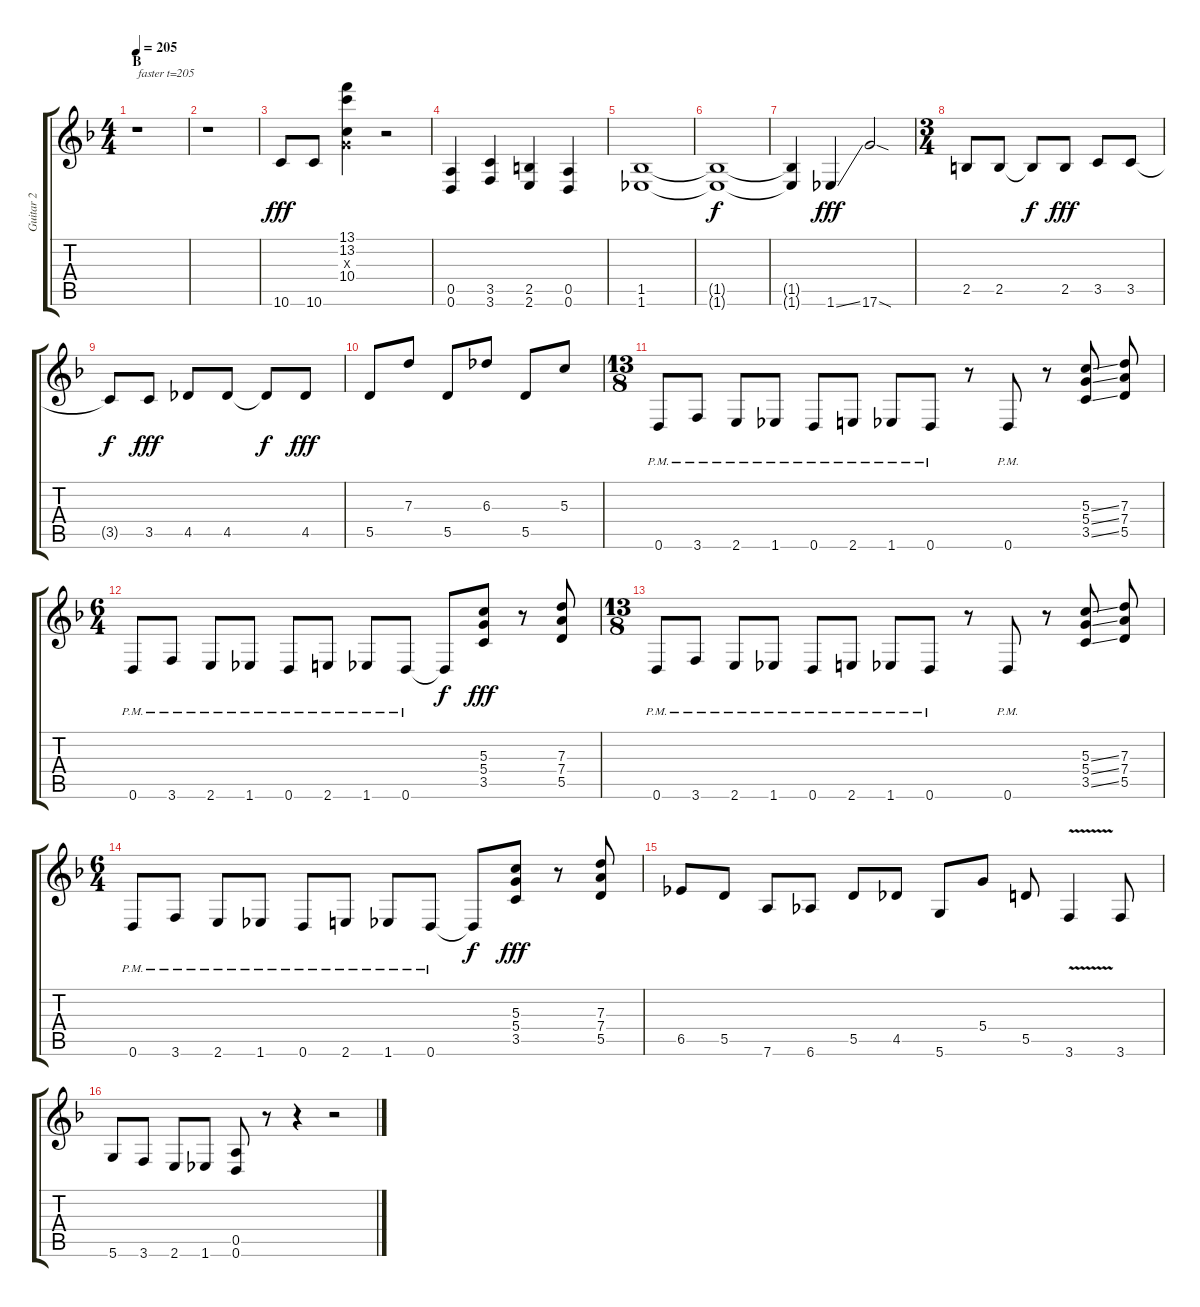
\track ("Guitar 2" "Guitar 2") {instrument distortionguitar}
\staff {score tabs}
\tuning (E4 B3 G3 D3 A2 D2) {hide}
\ts (4 4)
\section ("" "B")
\tempo 205
\clef g2
\ks f
r.1{txt "faster t=205" dy fff} |
r.1 |
10.6.8 10.6.8 (13.1 13.2 0.3{x} 10.4).4 r.2 |
(0.5 0.6).4 (3.5 3.6).4 (2.5 2.6).4 (0.5 0.6).4 |
(1.5 1.6).1 |
(1.5{t} 1.6{t}).1{dy f} |
(1.5{t} 1.6{t}).4 1.6{ss}.4{dy fff} 17.6{sod}.2 |
\ts (3 4)
2.5.8 2.5.8 2.5{t}.8{dy f} 2.5.8{dy fff} 3.5.8 3.5.8 |
3.5{t}.8{dy f} 3.5.8{dy fff} 4.5.8 4.5.8 4.5{t}.8{dy f} 4.5.8{dy fff} |
5.5.8 7.3.8 5.5.8 6.3.8 5.5.8 5.3.8 |
\ts (13 8)
0.6{pm}.8 3.6{pm}.8 2.6{pm}.8 1.6{pm}.8 0.6{pm}.8 2.6{pm}.8 1.6{pm}.8 0.6{pm}.8 r.8 0.6{pm}.8 r.8 (5.3{ss} 5.4{ss} 3.5{ss}).8 (7.3 7.4 5.5).8 |
\ts (6 4)
0.6{pm}.8 3.6{pm}.8 2.6{pm}.8 1.6{pm}.8 0.6{pm}.8 2.6{pm}.8 1.6{pm}.8 0.6{pm}.8 0.6{t}.8{dy f} (5.3 5.4 3.5).8{dy fff} r.8 (7.3 7.4 5.5).8 |
\ts (13 8)
0.6{pm}.8 3.6{pm}.8 2.6{pm}.8 1.6{pm}.8 0.6{pm}.8 2.6{pm}.8 1.6{pm}.8 0.6{pm}.8 r.8 0.6{pm}.8 r.8 (5.3{ss} 5.4{ss} 3.5{ss}).8 (7.3 7.4 5.5).8 |
\ts (6 4)
0.6{pm}.8 3.6{pm}.8 2.6{pm}.8 1.6{pm}.8 0.6{pm}.8 2.6{pm}.8 1.6{pm}.8 0.6{pm}.8 0.6{t}.8{dy f} (5.3 5.4 3.5).8{dy fff} r.8 (7.3 7.4 5.5).8 |
6.5.8 5.5.8 7.6.8 6.6.8 5.5.8 4.5.8 5.6.8 5.4.8 5.5.8 3.6{v}.4 3.6.8 |
5.6.8 3.6.8 2.6.8 1.6.8 (0.5 0.6).8 r.8 r.4 r.2
